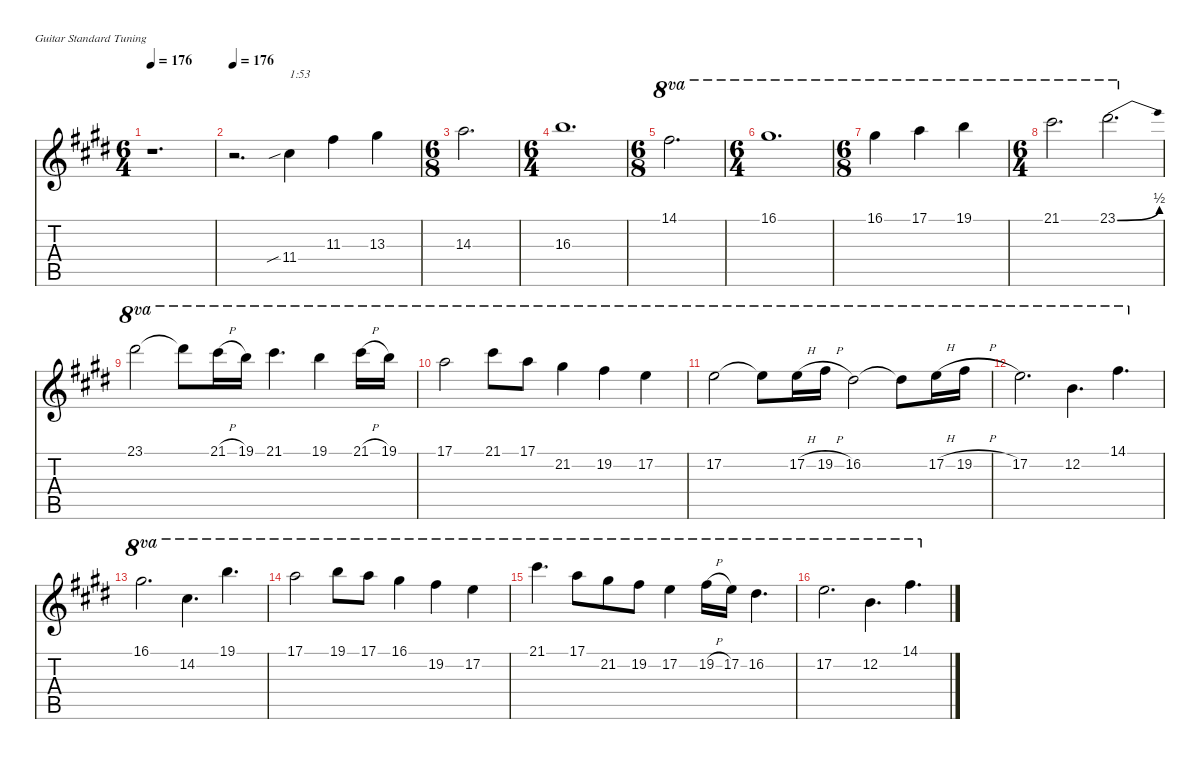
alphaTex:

\defaultSystemsLayout 4
\hideDynamics
\bracketExtendMode nobrackets
\singleTrackTrackNamePolicy hidden
\multiTrackTrackNamePolicy hidden
\firstSystemTrackNameMode fullname
\firstSystemTrackNameOrientation horizontal
\otherSystemsTrackNameOrientation horizontal
\track ("Guitar 1" "n.guit.") {instrument acousticguitarnylon}
\staff {score tabs}
\tuning (E4 B3 G3 D3 A2 E2)
\ts (6 4)
\tempo 176
\clef g2
\ks e
r.1{d dy f beam Down} |
\tempo 176
r.2{d instrument distortionguitar beam Down} 11.4{sib acc #}.4{txt "1:53" beam Down} 11.3{acc #}.4{beam Down} 13.3{acc #}.4{beam Down} |
\ts (6 8)
\beaming (8 3 3 3 3)
14.3{acc forcenatural}.2{d beam Down} |
\ts (6 4)
\beaming (8 3 3 3 3)
16.3{acc forcenatural}.1{d beam Down} |
\ts (6 8)
\beaming (8 3 3 3 3)
14.1{acc #}.2{d ot 8va beam Down} |
\ts (6 4)
\beaming (8 3 3 3 3)
16.1{acc #}.1{d ot 8va beam Down} |
\ts (6 8)
\beaming (8 3 3 3 3)
16.1{acc #}.4{ot 8va beam Down} 17.1{acc forcenatural}.4{ot 8va beam Down} 19.1{acc forcenatural}.4{ot 8va beam Down} |
\ts (6 4)
\beaming (8 3 3 3 3)
21.1{acc #}.2{d ot 8va beam Down} 23.1{be (bend 0 0 15 2) acc #}.2{d ot 8va beam Down} |
23.1{acc #}.2{ot 8va beam Down} 23.1{t acc #}.8{ot 8va beam Down} 21.1{h acc #}.16{ot 8va beam Down} 19.1{acc forcenatural}.16{ot 8va beam Down} 21.1{acc #}.4{d ot 8va beam Down} 19.1{acc forcenatural}.4{ot 8va beam Down} 21.1{h acc #}.16{ot 8va beam Down} 19.1{acc forcenatural}.16{ot 8va beam Down} |
17.1{acc forcenatural}.2{ot 8va beam Down} 21.1{acc #}.8{ot 8va beam Down} 17.1{acc forcenatural}.8{ot 8va beam Down} 21.2{acc #}.4{ot 8va beam Down} 19.2{acc #}.4{ot 8va beam Down} 17.2{acc forcenatural}.4{ot 8va beam Down} |
17.2{acc forcenatural}.2{ot 8va beam Down} 17.2{t acc forcenatural}.8{ot 8va beam Down} 17.2{h acc forcenatural}.16{ot 8va beam Down} 19.2{h acc #}.16{ot 8va beam Down} 16.2{acc #}.2{ot 8va beam Down} 16.2{t acc #}.8{ot 8va beam Down} 17.2{h acc forcenatural}.16{ot 8va beam Down} 19.2{h acc #}.16{ot 8va beam Down} |
17.2{acc forcenatural}.2{d ot 8va beam Down} 12.2{acc forcenatural}.4{d ot 8va beam Down} 14.1{acc #}.4{d ot 8va beam Down} |
16.1{acc #}.2{d ot 8va beam Down} 14.2{acc #}.4{d ot 8va beam Down} 19.1{acc forcenatural}.4{d ot 8va beam Down} |
17.1{acc forcenatural}.2{ot 8va beam Down} 19.1{acc forcenatural}.8{ot 8va beam Down} 17.1{acc forcenatural}.8{ot 8va beam Down} 16.1{acc #}.4{ot 8va beam Down} 19.2{acc #}.4{ot 8va beam Down} 17.2{acc forcenatural}.4{ot 8va beam Down} |
21.1{acc #}.4{d ot 8va beam Down} 17.1{acc forcenatural}.8{ot 8va beam Down} 21.2{acc #}.8{ot 8va beam Down} 19.2{acc #}.8{ot 8va beam Down} 17.2{acc forcenatural}.4{ot 8va beam Down} 19.2{h acc #}.16{ot 8va beam Down} 17.2{acc forcenatural}.16{ot 8va beam Down} 16.2{acc #}.4{d ot 8va beam Down} |
17.2{acc forcenatural}.2{d ot 8va beam Down} 12.2{acc forcenatural}.4{d ot 8va beam Down} 14.1{acc #}.4{d ot 8va beam Down}
